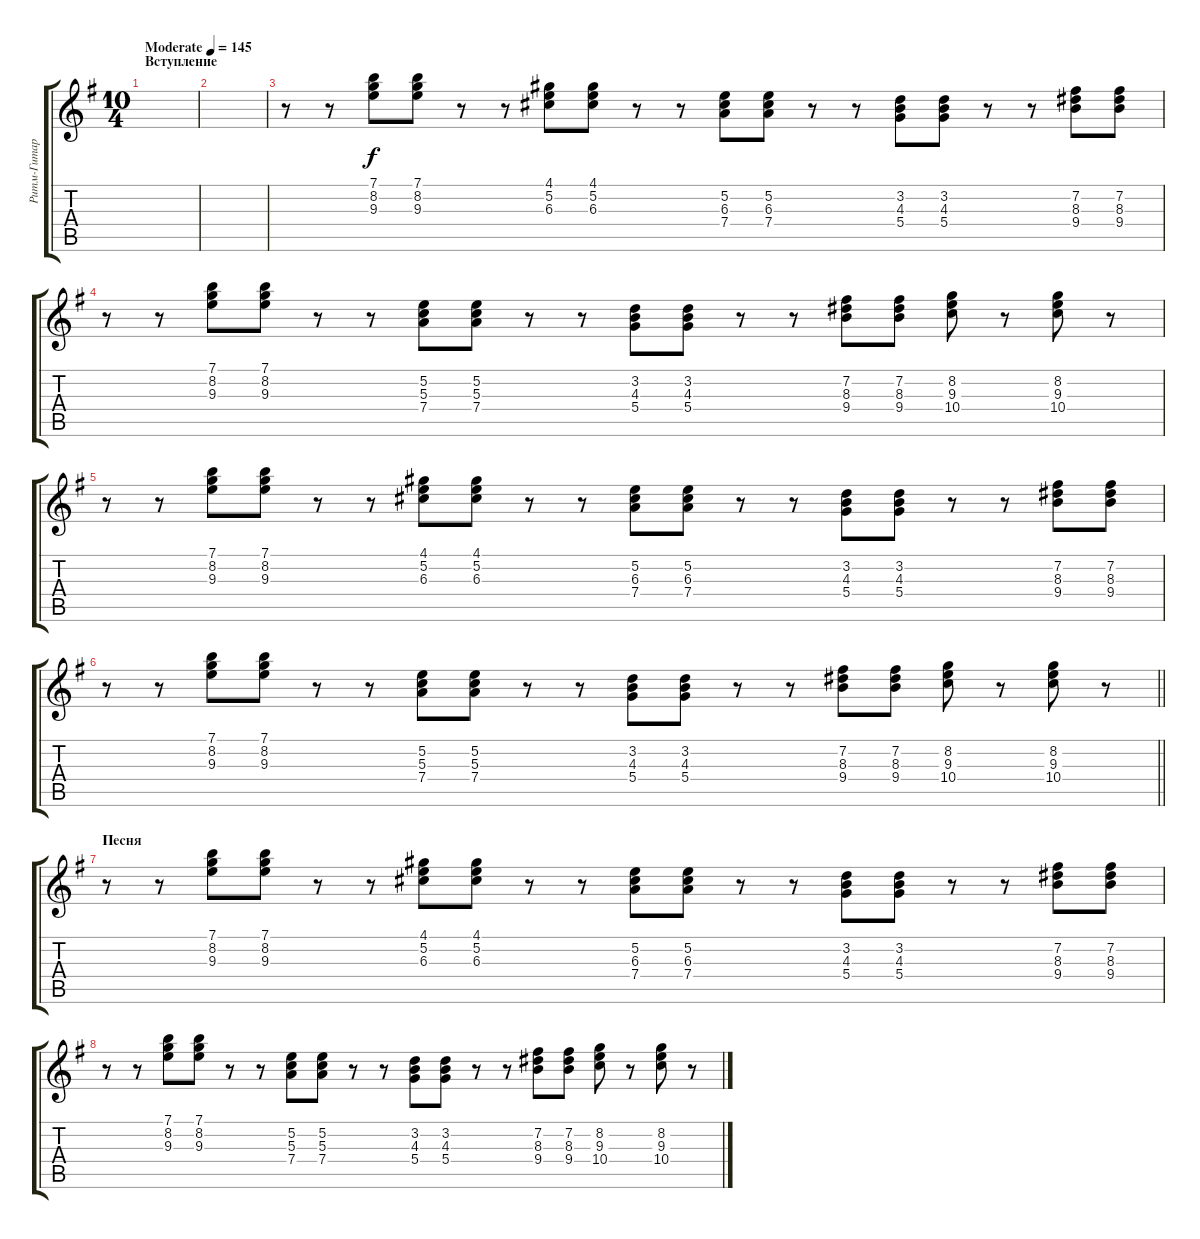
\track ("Ритм-Гитара" "Ритм-Гитар") {instrument acousticguitarsteel}
\staff {score tabs}
\tuning (E4 B3 G3 D3 A2 E2) {hide}
\ts (10 4)
\section ("" "Вступление")
\tempo (145 "Moderate")
\clef g2
\ks eminor
|
|
r.8 r.8 (7.1 8.2 9.3).8 (7.1 8.2 9.3).8 r.8 r.8 (4.1 5.2 6.3).8 (4.1 5.2 6.3).8 r.8 r.8 (5.2 6.3 7.4).8 (5.2 6.3 7.4).8 r.8 r.8 (3.2 4.3 5.4).8 (3.2 4.3 5.4).8 r.8 r.8 (7.2 8.3 9.4).8 (7.2 8.3 9.4).8 |
r.8 r.8 (7.1 8.2 9.3).8 (7.1 8.2 9.3).8 r.8 r.8 (5.2 5.3 7.4).8 (5.2 5.3 7.4).8 r.8 r.8 (3.2 4.3 5.4).8 (3.2 4.3 5.4).8 r.8 r.8 (7.2 8.3 9.4).8 (7.2 8.3 9.4).8 (8.2 9.3 10.4).8 r.8 (8.2 9.3 10.4).8 r.8 |
r.8 r.8 (7.1 8.2 9.3).8 (7.1 8.2 9.3).8 r.8 r.8 (4.1 5.2 6.3).8 (4.1 5.2 6.3).8 r.8 r.8 (5.2 6.3 7.4).8 (5.2 6.3 7.4).8 r.8 r.8 (3.2 4.3 5.4).8 (3.2 4.3 5.4).8 r.8 r.8 (7.2 8.3 9.4).8 (7.2 8.3 9.4).8 |
\barLineRight lightlight
r.8 r.8 (7.1 8.2 9.3).8 (7.1 8.2 9.3).8 r.8 r.8 (5.2 5.3 7.4).8 (5.2 5.3 7.4).8 r.8 r.8 (3.2 4.3 5.4).8 (3.2 4.3 5.4).8 r.8 r.8 (7.2 8.3 9.4).8 (7.2 8.3 9.4).8 (8.2 9.3 10.4).8 r.8 (8.2 9.3 10.4).8 r.8 |
\section ("" "Песня")
r.8 r.8 (7.1 8.2 9.3).8 (7.1 8.2 9.3).8 r.8 r.8 (4.1 5.2 6.3).8 (4.1 5.2 6.3).8 r.8 r.8 (5.2 6.3 7.4).8 (5.2 6.3 7.4).8 r.8 r.8 (3.2 4.3 5.4).8 (3.2 4.3 5.4).8 r.8 r.8 (7.2 8.3 9.4).8 (7.2 8.3 9.4).8 |
r.8 r.8 (7.1 8.2 9.3).8 (7.1 8.2 9.3).8 r.8 r.8 (5.2 5.3 7.4).8 (5.2 5.3 7.4).8 r.8 r.8 (3.2 4.3 5.4).8 (3.2 4.3 5.4).8 r.8 r.8 (7.2 8.3 9.4).8 (7.2 8.3 9.4).8 (8.2 9.3 10.4).8 r.8 (8.2 9.3 10.4).8 r.8
